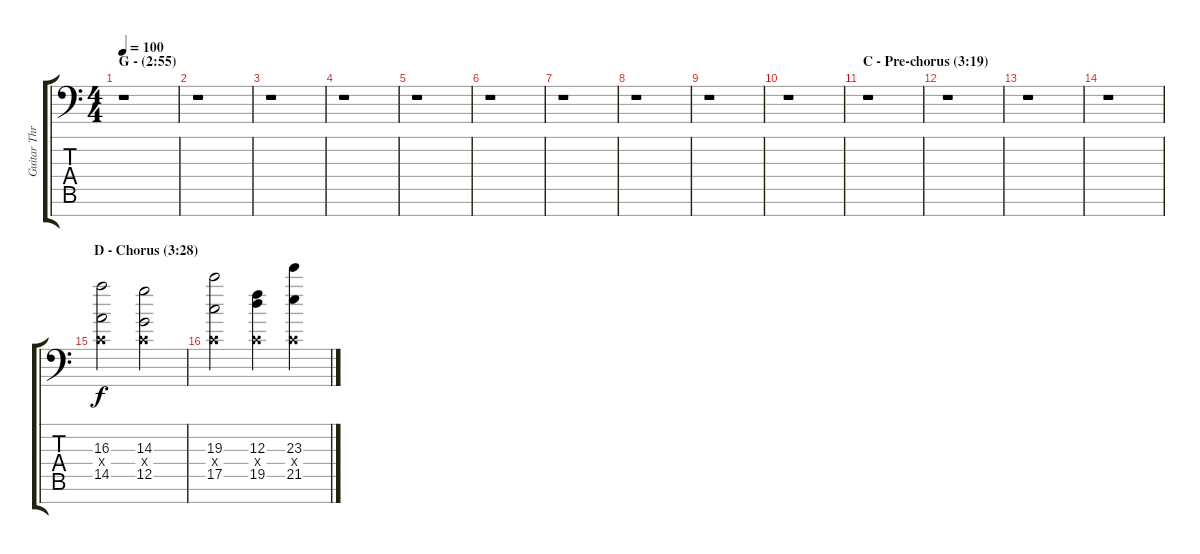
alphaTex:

\track ("Guitar Three" "Guitar Thr") {instrument distortionguitar}
\staff {score tabs}
\tuning (D4 A3 F3 C3 G2 D2 A1) {hide}
\ts (4 4)
\section ("" "G - (2:55)")
\tempo 100
\clef f4
\ks c
r.1{dy f} |
r.1 |
r.1 |
r.1 |
r.1 |
r.1 |
r.1 |
r.1 |
r.1 |
r.1 |
\section ("" "C - Pre-chorus (3:19)")
r.1 |
r.1 |
r.1 |
r.1 |
\section ("" "D - Chorus (3:28)")
(16.3 0.4{x} 14.5).2 (14.3 0.4{x} 12.5).2 |
(19.3 0.4{x} 17.5).2 (12.3 0.4{x} 19.5).4 (23.3{ss} 0.4{x} 21.5{ss}).4
